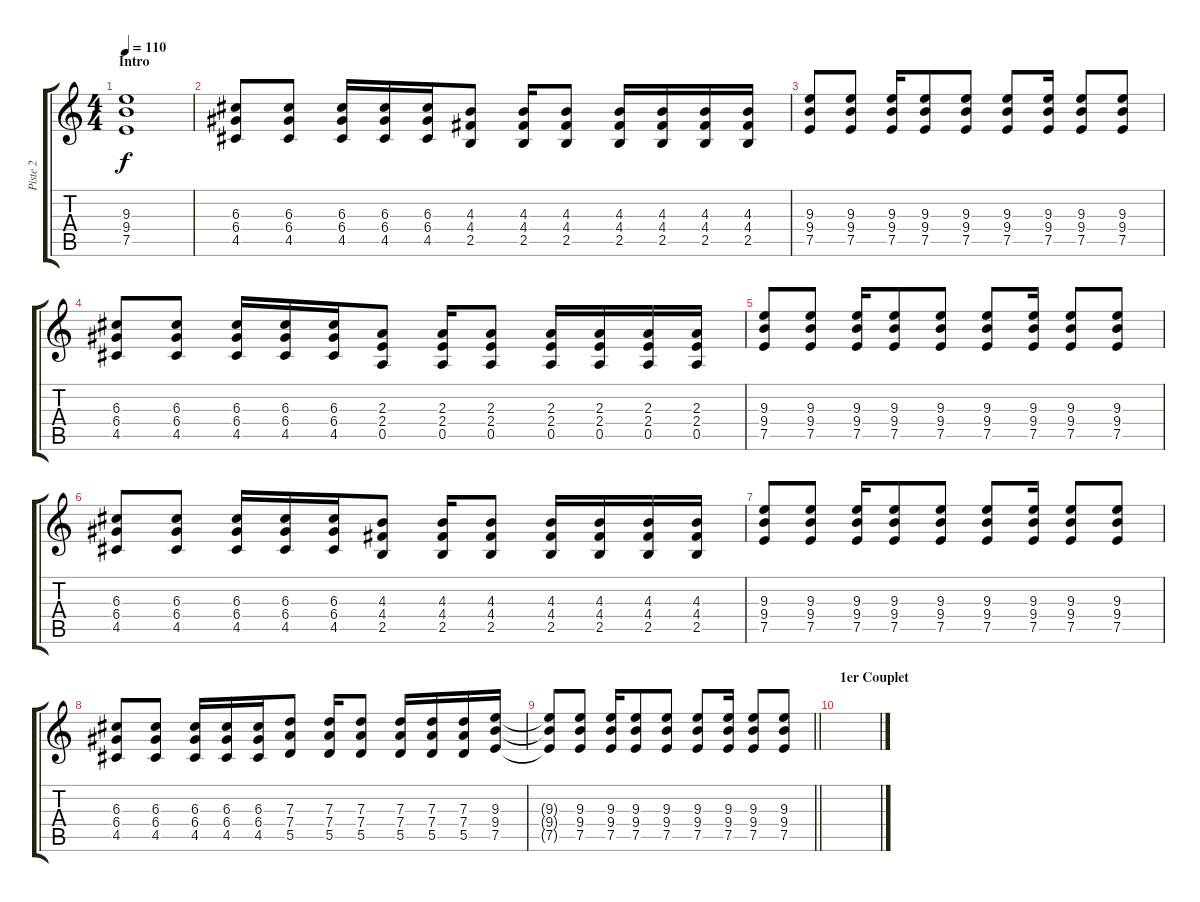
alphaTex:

\track ("Piste 2" "Piste 2") {instrument overdrivenguitar}
\staff {score tabs}
\tuning (E4 B3 G3 D3 A2 E2) {hide}
\ts (4 4)
\section ("" "Intro")
\tempo 110
\clef g2
\ks c
(9.3 9.4 7.5).1{dy f instrument overdrivenguitar} |
(6.3 6.4 4.5).8 (6.3 6.4 4.5).8 (6.3 6.4 4.5).16 (6.3 6.4 4.5).16 (6.3 6.4 4.5).16 (4.3 4.4 2.5).8 (4.3 4.4 2.5).16 (4.3 4.4 2.5).8 (4.3 4.4 2.5).16 (4.3 4.4 2.5).16 (4.3 4.4 2.5).16 (4.3 4.4 2.5).16 |
(9.3 9.4 7.5).8 (9.3 9.4 7.5).8 (9.3 9.4 7.5).16 (9.3 9.4 7.5).8 (9.3 9.4 7.5).8 (9.3 9.4 7.5).8 (9.3 9.4 7.5).16 (9.3 9.4 7.5).8 (9.3 9.4 7.5).8 |
(6.3 6.4 4.5).8 (6.3 6.4 4.5).8 (6.3 6.4 4.5).16 (6.3 6.4 4.5).16 (6.3 6.4 4.5).16 (2.3 2.4 0.5).8 (2.3 2.4 0.5).16 (2.3 2.4 0.5).8 (2.3 2.4 0.5).16 (2.3 2.4 0.5).16 (2.3 2.4 0.5).16 (2.3 2.4 0.5).16 |
(9.3 9.4 7.5).8 (9.3 9.4 7.5).8 (9.3 9.4 7.5).16 (9.3 9.4 7.5).8 (9.3 9.4 7.5).8 (9.3 9.4 7.5).8 (9.3 9.4 7.5).16 (9.3 9.4 7.5).8 (9.3 9.4 7.5).8 |
(6.3 6.4 4.5).8 (6.3 6.4 4.5).8 (6.3 6.4 4.5).16 (6.3 6.4 4.5).16 (6.3 6.4 4.5).16 (4.3 4.4 2.5).8 (4.3 4.4 2.5).16 (4.3 4.4 2.5).8 (4.3 4.4 2.5).16 (4.3 4.4 2.5).16 (4.3 4.4 2.5).16 (4.3 4.4 2.5).16 |
(9.3 9.4 7.5).8 (9.3 9.4 7.5).8 (9.3 9.4 7.5).16 (9.3 9.4 7.5).8 (9.3 9.4 7.5).8 (9.3 9.4 7.5).8 (9.3 9.4 7.5).16 (9.3 9.4 7.5).8 (9.3 9.4 7.5).8 |
(6.3 6.4 4.5).8 (6.3 6.4 4.5).8 (6.3 6.4 4.5).16 (6.3 6.4 4.5).16 (6.3 6.4 4.5).16 (7.3 7.4 5.5).8 (7.3 7.4 5.5).16 (7.3 7.4 5.5).8 (7.3 7.4 5.5).16 (7.3 7.4 5.5).16 (7.3 7.4 5.5).16 (9.3 9.4 7.5).16 |
\barLineRight lightlight
(9.3{t} 9.4{t} 7.5{t}).8 (9.3 9.4 7.5).8 (9.3 9.4 7.5).16 (9.3 9.4 7.5).8 (9.3 9.4 7.5).8 (9.3 9.4 7.5).8 (9.3 9.4 7.5).16 (9.3 9.4 7.5).8 (9.3 9.4 7.5).8 |
\section ("" "1er Couplet")
